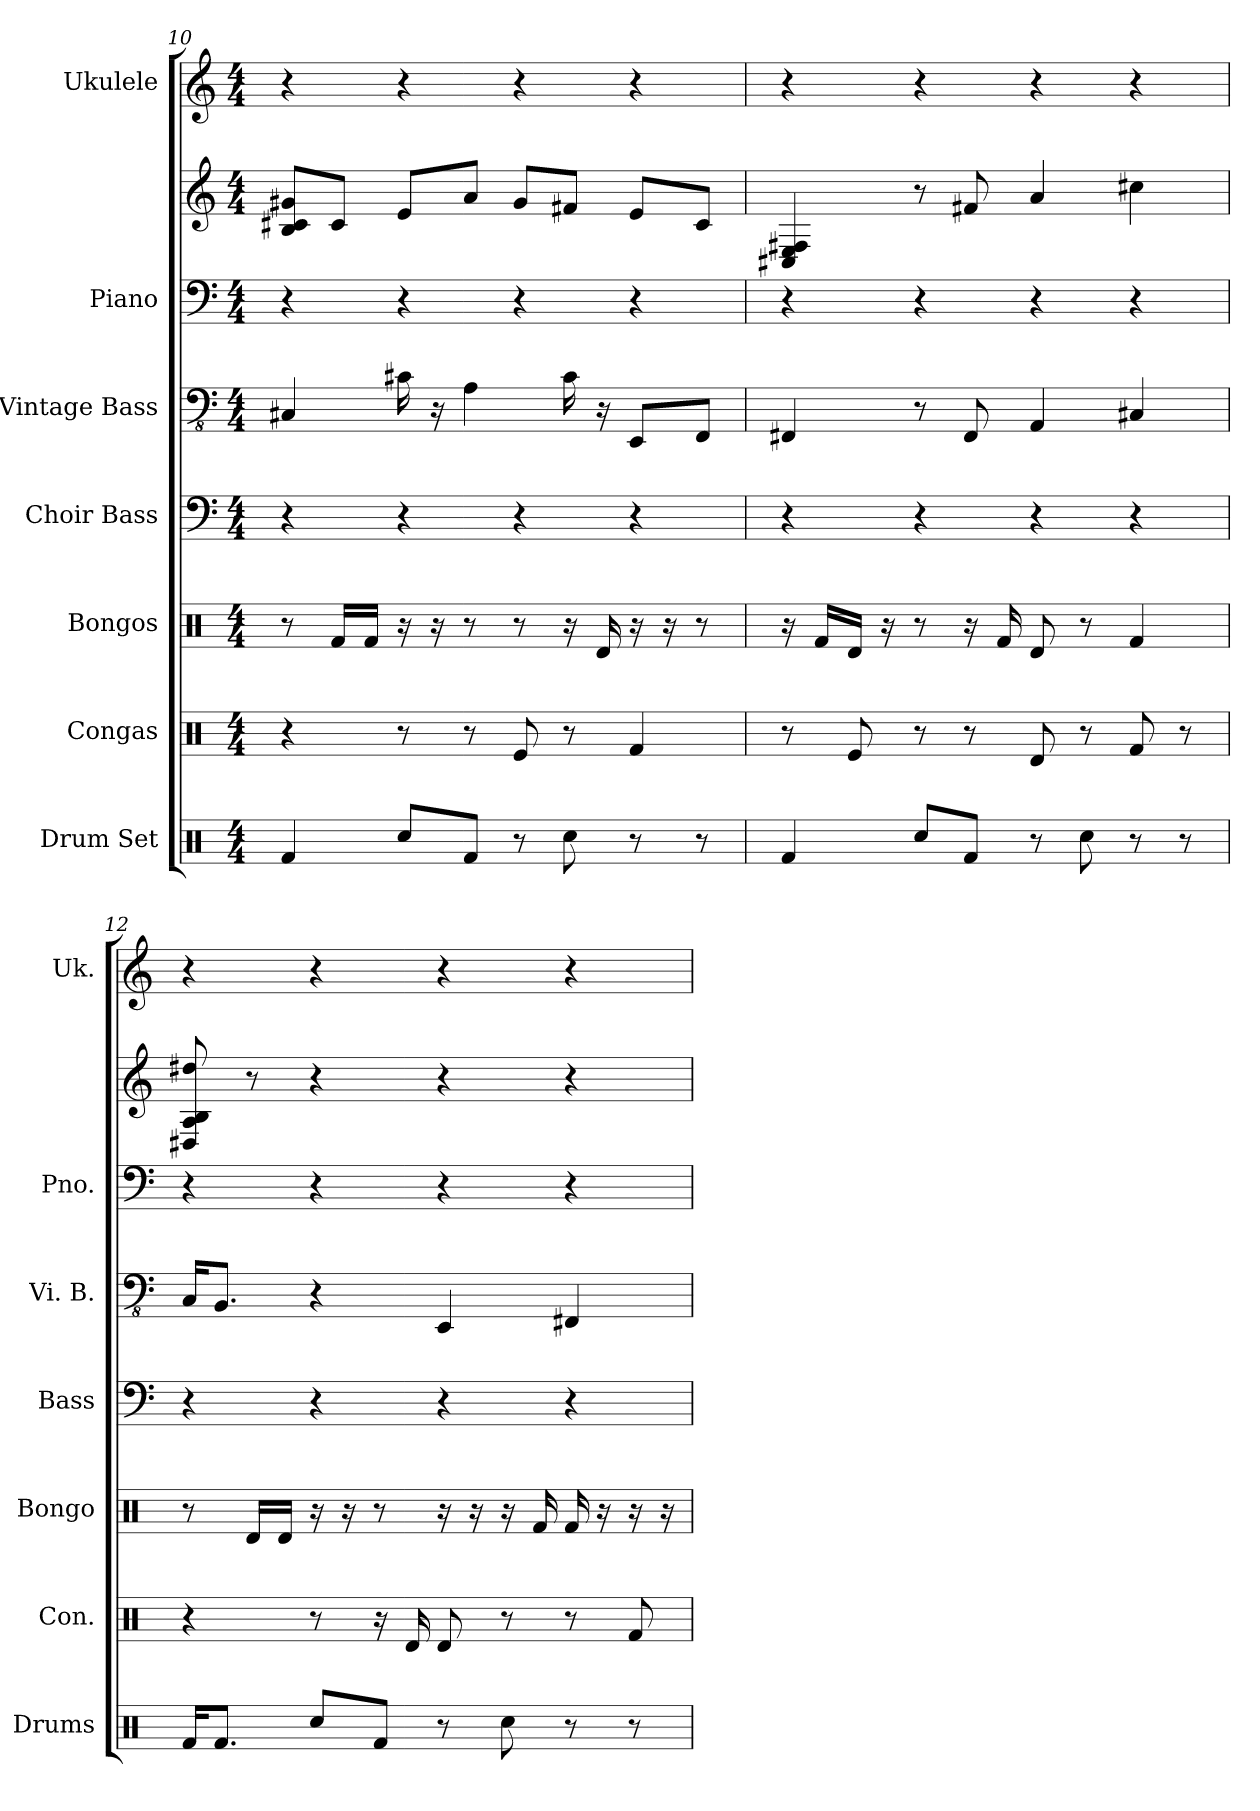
**kern	**kern	**kern	**kern	**kern	**kern	**kern	**kern
*part7	*part6	*part5	*part4	*part3	*part2	*part2	*part1
*staff8	*staff7	*staff6	*staff5	*staff4	*staff3	*staff2	*staff1
*I"Drum Set	*I"Congas	*I"Bongos	*I"Choir Bass	*I"Vintage Bass	*I"Piano	*	*I"Ukulele
*I'Drums	*I'Con.	*I'Bongo	*I'Bass	*I'Vi. B.	*I'Pno.	*	*I'Uk.
*clefX	*clefX	*clefX	*clefF4	*clefFv4	*clefF4	*clefG2	*clefG2
*k[]	*k[]	*k[]	*k[]	*k[]	*k[]	*k[]	*k[]
*M4/4	*M4/4	*M4/4	*M4/4	*M4/4	*M4/4	*M4/4	*M4/4
=10	=10	=10	=10	=10	=10	=10	=10
4Rf	4r	8r	4r	4CC#X	4r	8c#X 8B 8g#XL	4r
.	.	16RfLL	.	.	.	8c#J	.
.	.	16RfJJ	.	.	.	.	.
8RccL	8r	16r	4r	16C#X	4r	8eL	4r
.	.	16r	.	16r	.	.	.
8RfJ	8r	8r	.	4AA	.	8aJ	.
8r	8Re	8r	4r	.	4r	8g#L	4r
8Rcc	8r	16r	.	16C#	.	8f#XJ	.
.	.	16Rd	.	16r	.	.	.
8r	4Rf	16r	4r	8EEEL	4r	8eL	4r
.	.	16r	.	.	.	.	.
8r	.	8r	.	8FFFJ	.	8c#J	.
=11	=11	=11	=11	=11	=11	=11	=11
4Rf	8r	16r	4r	4FFF#X	4r	4F#X 4E 4C#X	4r
.	.	16RfLL	.	.	.	.	.
.	8Re	16RdJJ	.	.	.	.	.
.	.	16r	.	.	.	.	.
8RccL	8r	8r	4r	8r	4r	8r	4r
8RfJ	8r	16r	.	8FFF#	.	8f#X	.
.	.	16Rf	.	.	.	.	.
8r	8Rd	8Rd	4r	4AAA	4r	4a	4r
8Rcc	8r	8r	.	.	.	.	.
8r	8Rf	4Rf	4r	4CC#X	4r	4cc#X	4r
8r	8r	.	.	.	.	.	.
=12	=12	=12	=12	=12	=12	=12	=12
16RfKL	4r	8r	4r	16CCKL	4r	8B 8A 8D#X 8dd#X	4r
8.RfJ	.	.	.	8.BBBJ	.	.	.
.	.	16RdLL	.	.	.	8r	.
.	.	16RdJJ	.	.	.	.	.
8RccL	8r	16r	4r	4r	4r	4r	4r
.	.	16r	.	.	.	.	.
8RfJ	16r	8r	.	.	.	.	.
.	16Rd	.	.	.	.	.	.
8r	8Rd	16r	4r	4EEE	4r	4r	4r
.	.	16r	.	.	.	.	.
8Rcc	8r	16r	.	.	.	.	.
.	.	16Rf	.	.	.	.	.
8r	8r	16Rf	4r	4FFF#X	4r	4r	4r
.	.	16r	.	.	.	.	.
8r	8Rf	16r	.	.	.	.	.
.	.	16r	.	.	.	.	.
=	=	=	=	=	=	=	=
*-	*-	*-	*-	*-	*-	*-	*-
